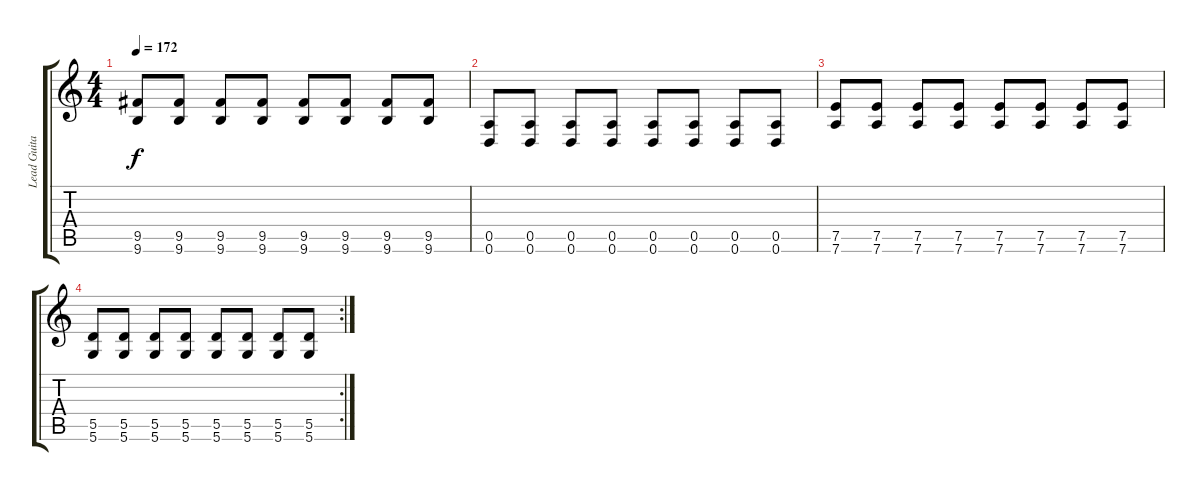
\track ("Lead Guitar 2" "Lead Guita") {instrument distortionguitar}
\staff {score tabs}
\tuning (E4 B3 G3 D3 A2 D2) {hide}
\ts (4 4)
\tempo 172
\clef g2
\ks c
(9.5 9.6).8{dy f} (9.5 9.6).8 (9.5 9.6).8 (9.5 9.6).8 (9.5 9.6).8 (9.5 9.6).8 (9.5 9.6).8 (9.5 9.6).8 |
(0.5 0.6).8 (0.5 0.6).8 (0.5 0.6).8 (0.5 0.6).8 (0.5 0.6).8 (0.5 0.6).8 (0.5 0.6).8 (0.5 0.6).8 |
(7.5 7.6).8 (7.5 7.6).8 (7.5 7.6).8 (7.5 7.6).8 (7.5 7.6).8 (7.5 7.6).8 (7.5 7.6).8 (7.5 7.6).8 |
\rc 2
(5.5 5.6).8 (5.5 5.6).8 (5.5 5.6).8 (5.5 5.6).8 (5.5 5.6).8 (5.5 5.6).8 (5.5 5.6).8 (5.5 5.6).8
